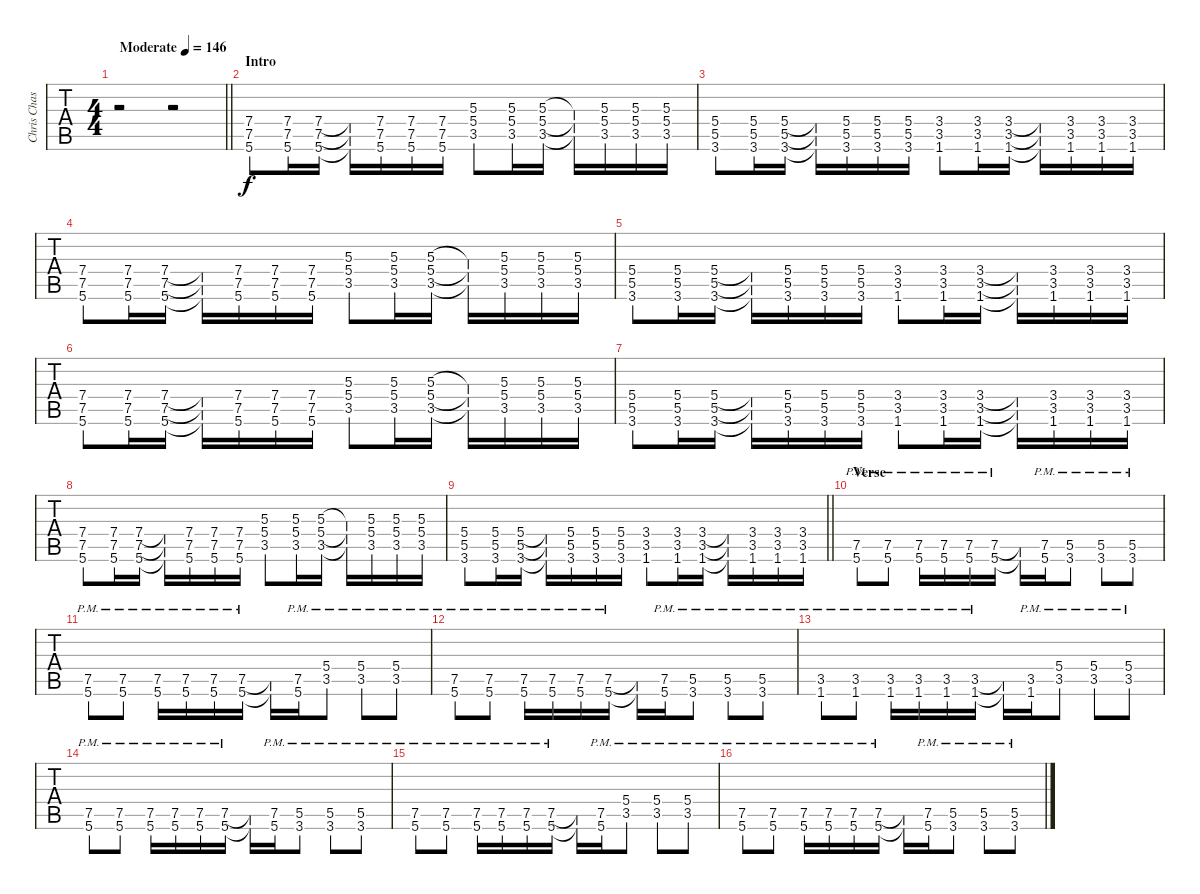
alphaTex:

\track ("Chris Chasse - Guitar One" "Chris Chas") {instrument distortionguitar}
\staff {tabs}
\tuning (Eb4 Bb3 Gb3 Db3 Ab2 Eb2) {hide}
\ts (4 4)
\tempo (146 "Moderate")
\clef g2
\barLineRight lightlight
\ks c
r.2{dy f instrument distortionguitar} r.2 |
\section ("" "Intro")
(7.4 7.5 5.6).8 (7.4 7.5 5.6).16 (7.4 7.5 5.6).16 (7.4{t} 7.5{t} 5.6{t}).16 (7.4 7.5 5.6).16 (7.4 7.5 5.6).16 (7.4 7.5 5.6).16 (5.3 5.4 3.5).8 (5.3 5.4 3.5).16 (5.3 5.4 3.5).16 (5.3{t} 5.4{t} 3.5{t}).16 (5.3 5.4 3.5).16 (5.3 5.4 3.5).16 (5.3 5.4 3.5).16 |
(5.4 5.5 3.6).8 (5.4 5.5 3.6).16 (5.4 5.5 3.6).16 (5.4{t} 5.5{t} 3.6{t}).16 (5.4 5.5 3.6).16 (5.4 5.5 3.6).16 (5.4 5.5 3.6).16 (3.4 3.5 1.6).8 (3.4 3.5 1.6).16 (3.4 3.5 1.6).16 (3.4{t} 3.5{t} 1.6{t}).16 (3.4 3.5 1.6).16 (3.4 3.5 1.6).16 (3.4 3.5 1.6).16 |
(7.4 7.5 5.6).8 (7.4 7.5 5.6).16 (7.4 7.5 5.6).16 (7.4{t} 7.5{t} 5.6{t}).16 (7.4 7.5 5.6).16 (7.4 7.5 5.6).16 (7.4 7.5 5.6).16 (5.3 5.4 3.5).8 (5.3 5.4 3.5).16 (5.3 5.4 3.5).16 (5.3{t} 5.4{t} 3.5{t}).16 (5.3 5.4 3.5).16 (5.3 5.4 3.5).16 (5.3 5.4 3.5).16 |
(5.4 5.5 3.6).8 (5.4 5.5 3.6).16 (5.4 5.5 3.6).16 (5.4{t} 5.5{t} 3.6{t}).16 (5.4 5.5 3.6).16 (5.4 5.5 3.6).16 (5.4 5.5 3.6).16 (3.4 3.5 1.6).8 (3.4 3.5 1.6).16 (3.4 3.5 1.6).16 (3.4{t} 3.5{t} 1.6{t}).16 (3.4 3.5 1.6).16 (3.4 3.5 1.6).16 (3.4 3.5 1.6).16 |
(7.4 7.5 5.6).8 (7.4 7.5 5.6).16 (7.4 7.5 5.6).16 (7.4{t} 7.5{t} 5.6{t}).16 (7.4 7.5 5.6).16 (7.4 7.5 5.6).16 (7.4 7.5 5.6).16 (5.3 5.4 3.5).8 (5.3 5.4 3.5).16 (5.3 5.4 3.5).16 (5.3{t} 5.4{t} 3.5{t}).16 (5.3 5.4 3.5).16 (5.3 5.4 3.5).16 (5.3 5.4 3.5).16 |
(5.4 5.5 3.6).8 (5.4 5.5 3.6).16 (5.4 5.5 3.6).16 (5.4{t} 5.5{t} 3.6{t}).16 (5.4 5.5 3.6).16 (5.4 5.5 3.6).16 (5.4 5.5 3.6).16 (3.4 3.5 1.6).8 (3.4 3.5 1.6).16 (3.4 3.5 1.6).16 (3.4{t} 3.5{t} 1.6{t}).16 (3.4 3.5 1.6).16 (3.4 3.5 1.6).16 (3.4 3.5 1.6).16 |
(7.4 7.5 5.6).8 (7.4 7.5 5.6).16 (7.4 7.5 5.6).16 (7.4{t} 7.5{t} 5.6{t}).16 (7.4 7.5 5.6).16 (7.4 7.5 5.6).16 (7.4 7.5 5.6).16 (5.3 5.4 3.5).8 (5.3 5.4 3.5).16 (5.3 5.4 3.5).16 (5.3{t} 5.4{t} 3.5{t}).16 (5.3 5.4 3.5).16 (5.3 5.4 3.5).16 (5.3 5.4 3.5).16 |
\barLineRight lightlight
(5.4 5.5 3.6).8 (5.4 5.5 3.6).16 (5.4 5.5 3.6).16 (5.4{t} 5.5{t} 3.6{t}).16 (5.4 5.5 3.6).16 (5.4 5.5 3.6).16 (5.4 5.5 3.6).16 (3.4 3.5 1.6).8 (3.4 3.5 1.6).16 (3.4 3.5 1.6).16 (3.4{t} 3.5{t} 1.6{t}).16 (3.4 3.5 1.6).16 (3.4 3.5 1.6).16 (3.4 3.5 1.6).16 |
\section ("" "Verse")
(7.5{pm} 5.6{pm}).8 (7.5{pm} 5.6{pm}).8 (7.5{pm} 5.6{pm}).16 (7.5{pm} 5.6{pm}).16 (7.5{pm} 5.6{pm}).16 (7.5{pm} 5.6{pm}).16 (7.5{t} 5.6{t}).16 (7.5{pm} 5.6{pm}).16 (5.5{pm} 3.6{pm}).8 (5.5{pm} 3.6{pm}).8 (5.5{pm} 3.6{pm}).8 |
(7.5{pm} 5.6{pm}).8 (7.5{pm} 5.6{pm}).8 (7.5{pm} 5.6{pm}).16 (7.5{pm} 5.6{pm}).16 (7.5{pm} 5.6{pm}).16 (7.5{pm} 5.6{pm}).16 (7.5{t} 5.6{t}).16 (7.5{pm} 5.6{pm}).16 (5.4{pm} 3.5{pm}).8 (5.4{pm} 3.5{pm}).8 (5.4{pm} 3.5{pm}).8 |
(7.5{pm} 5.6{pm}).8 (7.5{pm} 5.6{pm}).8 (7.5{pm} 5.6{pm}).16 (7.5{pm} 5.6{pm}).16 (7.5{pm} 5.6{pm}).16 (7.5{pm} 5.6{pm}).16 (7.5{t} 5.6{t}).16 (7.5{pm} 5.6{pm}).16 (5.5{pm} 3.6{pm}).8 (5.5{pm} 3.6{pm}).8 (5.5{pm} 3.6{pm}).8 |
(3.5{pm} 1.6{pm}).8 (3.5{pm} 1.6{pm}).8 (3.5{pm} 1.6{pm}).16 (3.5{pm} 1.6{pm}).16 (3.5{pm} 1.6{pm}).16 (3.5{pm} 1.6{pm}).16 (3.5{t} 1.6{t}).16 (3.5{pm} 1.6{pm}).16 (5.4{pm} 3.5{pm}).8 (5.4{pm} 3.5{pm}).8 (5.4{pm} 3.5{pm}).8 |
(7.5{pm} 5.6{pm}).8 (7.5{pm} 5.6{pm}).8 (7.5{pm} 5.6{pm}).16 (7.5{pm} 5.6{pm}).16 (7.5{pm} 5.6{pm}).16 (7.5{pm} 5.6{pm}).16 (7.5{t} 5.6{t}).16 (7.5{pm} 5.6{pm}).16 (5.5{pm} 3.6{pm}).8 (5.5{pm} 3.6{pm}).8 (5.5{pm} 3.6{pm}).8 |
(7.5{pm} 5.6{pm}).8 (7.5{pm} 5.6{pm}).8 (7.5{pm} 5.6{pm}).16 (7.5{pm} 5.6{pm}).16 (7.5{pm} 5.6{pm}).16 (7.5{pm} 5.6{pm}).16 (7.5{t} 5.6{t}).16 (7.5{pm} 5.6{pm}).16 (5.4{pm} 3.5{pm}).8 (5.4{pm} 3.5{pm}).8 (5.4{pm} 3.5{pm}).8 |
(7.5{pm} 5.6{pm}).8 (7.5{pm} 5.6{pm}).8 (7.5{pm} 5.6{pm}).16 (7.5{pm} 5.6{pm}).16 (7.5{pm} 5.6{pm}).16 (7.5{pm} 5.6{pm}).16 (7.5{t} 5.6{t}).16 (7.5{pm} 5.6{pm}).16 (5.5{pm} 3.6{pm}).8 (5.5{pm} 3.6{pm}).8 (5.5{pm} 3.6{pm}).8
